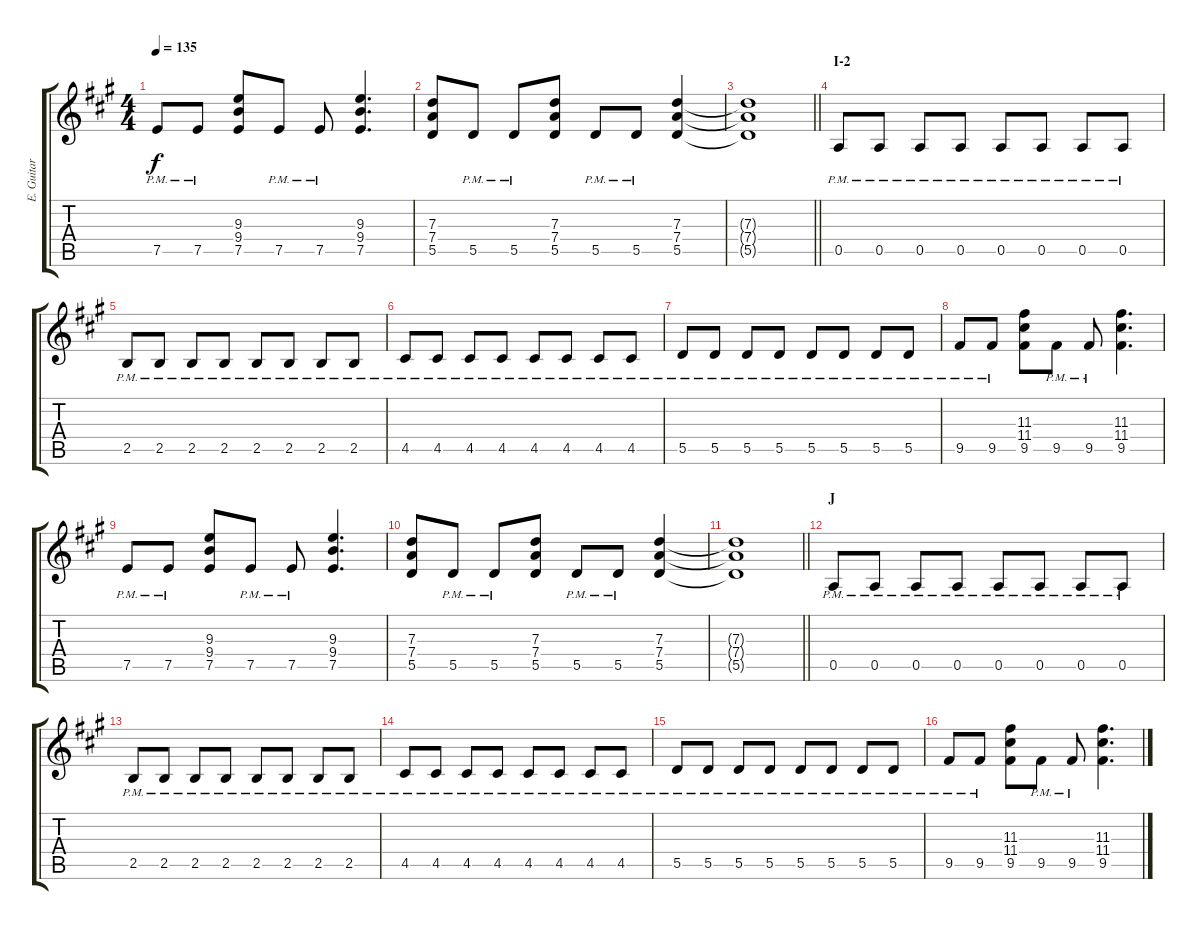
\track ("E. Guitar II" "E. Guitar ") {instrument overdrivenguitar}
\staff {score tabs}
\tuning (E4 B3 G3 D3 A2 E2) {hide}
\ts (4 4)
\tempo 135
\clef g2
\ks a
7.5{pm}.8{dy f} 7.5{pm}.8 (9.3 9.4 7.5).8 7.5{pm}.8 7.5{pm}.8 (9.3 9.4 7.5).4{d} |
(7.3 7.4 5.5).8 5.5{pm}.8 5.5{pm}.8 (7.3 7.4 5.5).8 5.5{pm}.8 5.5{pm}.8 (7.3 7.4 5.5).4 |
\barLineRight lightlight
(7.3{t} 7.4{t} 5.5{t}).1 |
\section ("" "I-2")
0.5{pm}.8 0.5{pm}.8 0.5{pm}.8 0.5{pm}.8 0.5{pm}.8 0.5{pm}.8 0.5{pm}.8 0.5{pm}.8 |
2.5{pm}.8 2.5{pm}.8 2.5{pm}.8 2.5{pm}.8 2.5{pm}.8 2.5{pm}.8 2.5{pm}.8 2.5{pm}.8 |
4.5{pm}.8 4.5{pm}.8 4.5{pm}.8 4.5{pm}.8 4.5{pm}.8 4.5{pm}.8 4.5{pm}.8 4.5{pm}.8 |
5.5{pm}.8 5.5{pm}.8 5.5{pm}.8 5.5{pm}.8 5.5{pm}.8 5.5{pm}.8 5.5{pm}.8 5.5{pm}.8 |
9.5{pm}.8 9.5{pm}.8 (11.3 11.4 9.5).8 9.5{pm}.8 9.5{pm}.8 (11.3 11.4 9.5).4{d} |
7.5{pm}.8 7.5{pm}.8 (9.3 9.4 7.5).8 7.5{pm}.8 7.5{pm}.8 (9.3 9.4 7.5).4{d} |
(7.3 7.4 5.5).8 5.5{pm}.8 5.5{pm}.8 (7.3 7.4 5.5).8 5.5{pm}.8 5.5{pm}.8 (7.3 7.4 5.5).4 |
\barLineRight lightlight
(7.3{t} 7.4{t} 5.5{t}).1 |
\section ("" "J")
0.5{pm}.8 0.5{pm}.8 0.5{pm}.8 0.5{pm}.8 0.5{pm}.8 0.5{pm}.8 0.5{pm}.8 0.5{pm}.8 |
2.5{pm}.8 2.5{pm}.8 2.5{pm}.8 2.5{pm}.8 2.5{pm}.8 2.5{pm}.8 2.5{pm}.8 2.5{pm}.8 |
4.5{pm}.8 4.5{pm}.8 4.5{pm}.8 4.5{pm}.8 4.5{pm}.8 4.5{pm}.8 4.5{pm}.8 4.5{pm}.8 |
5.5{pm}.8 5.5{pm}.8 5.5{pm}.8 5.5{pm}.8 5.5{pm}.8 5.5{pm}.8 5.5{pm}.8 5.5{pm}.8 |
9.5{pm}.8 9.5{pm}.8 (11.3 11.4 9.5).8 9.5{pm}.8 9.5{pm}.8 (11.3 11.4 9.5).4{d}
